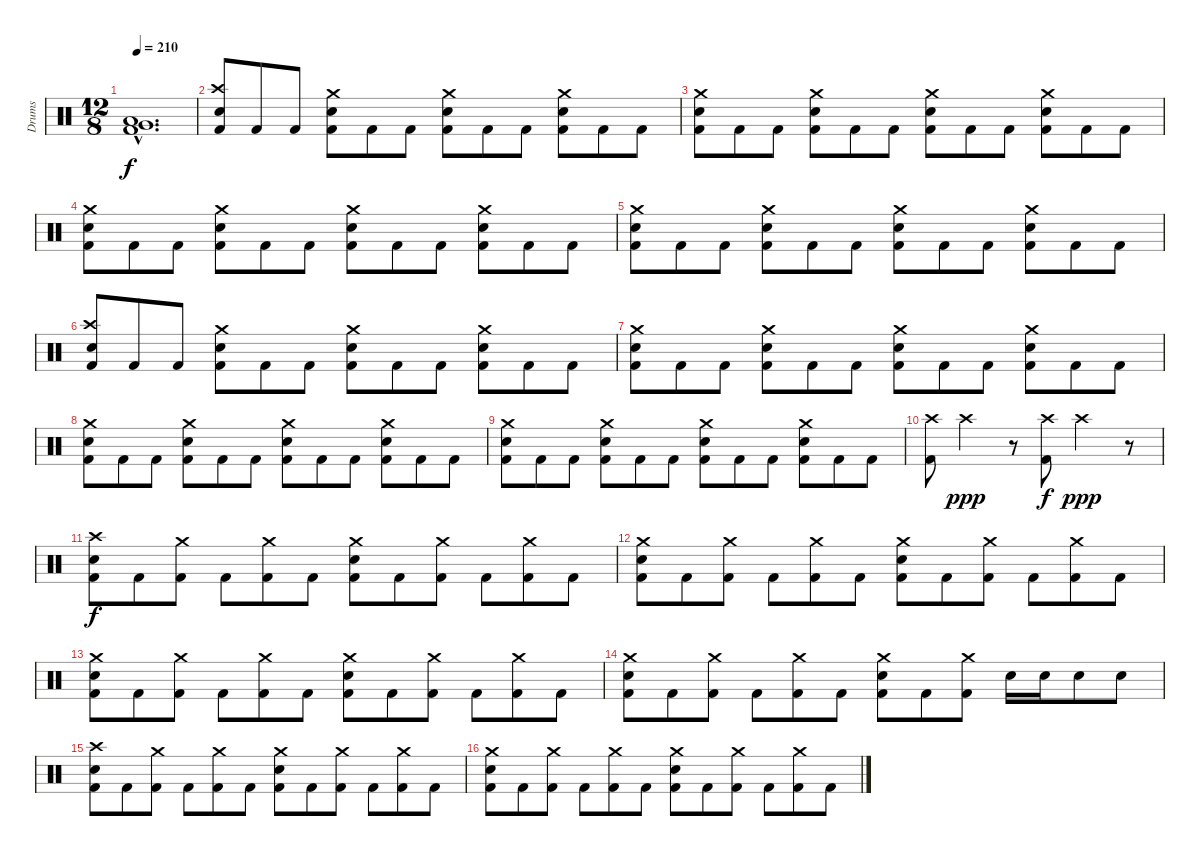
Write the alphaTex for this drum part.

\track ("Drums" "Drums") {instrument percussion}
\staff {score}
\articulation defaults
\ts (12 8)
\tempo 210
\clef neutral
\ks c
("Low Tom (hit)"{hac} "Very Low Tom (hit)"{hac} "Kick (hit) 2"{hac}).1{d dy f} |
("Crash high (hit)" "Electric Snare (hit)" "Kick (hit) 2").8 "Kick (hit) 2".8 "Kick (hit) 2".8 ("Crash medium (hit)" "Electric Snare (hit)" "Kick (hit) 2").8 "Kick (hit) 2".8 "Kick (hit) 2".8 ("Crash medium (hit)" "Electric Snare (hit)" "Kick (hit) 2").8 "Kick (hit) 2".8 "Kick (hit) 2".8 ("Crash medium (hit)" "Electric Snare (hit)" "Kick (hit) 2").8 "Kick (hit) 2".8 "Kick (hit) 2".8 |
("Crash medium (hit)" "Electric Snare (hit)" "Kick (hit) 2").8 "Kick (hit) 2".8 "Kick (hit) 2".8 ("Crash medium (hit)" "Electric Snare (hit)" "Kick (hit) 2").8 "Kick (hit) 2".8 "Kick (hit) 2".8 ("Crash medium (hit)" "Electric Snare (hit)" "Kick (hit) 2").8 "Kick (hit) 2".8 "Kick (hit) 2".8 ("Crash medium (hit)" "Electric Snare (hit)" "Kick (hit) 2").8 "Kick (hit) 2".8 "Kick (hit) 2".8 |
("Crash medium (hit)" "Electric Snare (hit)" "Kick (hit) 2").8 "Kick (hit) 2".8 "Kick (hit) 2".8 ("Crash medium (hit)" "Electric Snare (hit)" "Kick (hit) 2").8 "Kick (hit) 2".8 "Kick (hit) 2".8 ("Crash medium (hit)" "Electric Snare (hit)" "Kick (hit) 2").8 "Kick (hit) 2".8 "Kick (hit) 2".8 ("Crash medium (hit)" "Electric Snare (hit)" "Kick (hit) 2").8 "Kick (hit) 2".8 "Kick (hit) 2".8 |
("Crash medium (hit)" "Electric Snare (hit)" "Kick (hit) 2").8 "Kick (hit) 2".8 "Kick (hit) 2".8 ("Crash medium (hit)" "Electric Snare (hit)" "Kick (hit) 2").8 "Kick (hit) 2".8 "Kick (hit) 2".8 ("Crash medium (hit)" "Electric Snare (hit)" "Kick (hit) 2").8 "Kick (hit) 2".8 "Kick (hit) 2".8 ("Crash medium (hit)" "Electric Snare (hit)" "Kick (hit) 2").8 "Kick (hit) 2".8 "Kick (hit) 2".8 |
("Crash high (hit)" "Electric Snare (hit)" "Kick (hit) 2").8 "Kick (hit) 2".8 "Kick (hit) 2".8 ("Crash medium (hit)" "Electric Snare (hit)" "Kick (hit) 2").8 "Kick (hit) 2".8 "Kick (hit) 2".8 ("Crash medium (hit)" "Electric Snare (hit)" "Kick (hit) 2").8 "Kick (hit) 2".8 "Kick (hit) 2".8 ("Crash medium (hit)" "Electric Snare (hit)" "Kick (hit) 2").8 "Kick (hit) 2".8 "Kick (hit) 2".8 |
("Crash medium (hit)" "Electric Snare (hit)" "Kick (hit) 2").8 "Kick (hit) 2".8 "Kick (hit) 2".8 ("Crash medium (hit)" "Electric Snare (hit)" "Kick (hit) 2").8 "Kick (hit) 2".8 "Kick (hit) 2".8 ("Crash medium (hit)" "Electric Snare (hit)" "Kick (hit) 2").8 "Kick (hit) 2".8 "Kick (hit) 2".8 ("Crash medium (hit)" "Electric Snare (hit)" "Kick (hit) 2").8 "Kick (hit) 2".8 "Kick (hit) 2".8 |
("Crash medium (hit)" "Electric Snare (hit)" "Kick (hit) 2").8 "Kick (hit) 2".8 "Kick (hit) 2".8 ("Crash medium (hit)" "Electric Snare (hit)" "Kick (hit) 2").8 "Kick (hit) 2".8 "Kick (hit) 2".8 ("Crash medium (hit)" "Electric Snare (hit)" "Kick (hit) 2").8 "Kick (hit) 2".8 "Kick (hit) 2".8 ("Crash medium (hit)" "Electric Snare (hit)" "Kick (hit) 2").8 "Kick (hit) 2".8 "Kick (hit) 2".8 |
("Crash medium (hit)" "Electric Snare (hit)" "Kick (hit) 2").8 "Kick (hit) 2".8 "Kick (hit) 2".8 ("Crash medium (hit)" "Electric Snare (hit)" "Kick (hit) 2").8 "Kick (hit) 2".8 "Kick (hit) 2".8 ("Crash medium (hit)" "Electric Snare (hit)" "Kick (hit) 2").8 "Kick (hit) 2".8 "Kick (hit) 2".8 ("Crash medium (hit)" "Electric Snare (hit)" "Kick (hit) 2").8 "Kick (hit) 2".8 "Kick (hit) 2".8 |
("Crash high (hit)" "Kick (hit) 2").8 "Crash high (hit)".2{dy ppp} r.8 ("Crash high (hit)" "Kick (hit) 2").8{dy f} "Crash high (hit)".2{dy ppp} r.8 |
("Crash high (hit)" "Electric Snare (hit)" "Kick (hit) 2").8{dy f} "Kick (hit) 2".8 ("Crash medium (hit)" "Kick (hit) 2").8 "Kick (hit) 2".8 ("Crash medium (hit)" "Kick (hit) 2").8 "Kick (hit) 2".8 ("Crash medium (hit)" "Electric Snare (hit)" "Kick (hit) 2").8 "Kick (hit) 2".8 ("Crash medium (hit)" "Kick (hit) 2").8 "Kick (hit) 2".8 ("Crash medium (hit)" "Kick (hit) 2").8 "Kick (hit) 2".8 |
("Crash medium (hit)" "Electric Snare (hit)" "Kick (hit) 2").8 "Kick (hit) 2".8 ("Crash medium (hit)" "Kick (hit) 2").8 "Kick (hit) 2".8 ("Crash medium (hit)" "Kick (hit) 2").8 "Kick (hit) 2".8 ("Crash medium (hit)" "Electric Snare (hit)" "Kick (hit) 2").8 "Kick (hit) 2".8 ("Crash medium (hit)" "Kick (hit) 2").8 "Kick (hit) 2".8 ("Crash medium (hit)" "Kick (hit) 2").8 "Kick (hit) 2".8 |
("Crash medium (hit)" "Electric Snare (hit)" "Kick (hit) 2").8 "Kick (hit) 2".8 ("Crash medium (hit)" "Kick (hit) 2").8 "Kick (hit) 2".8 ("Crash medium (hit)" "Kick (hit) 2").8 "Kick (hit) 2".8 ("Crash medium (hit)" "Electric Snare (hit)" "Kick (hit) 2").8 "Kick (hit) 2".8 ("Crash medium (hit)" "Kick (hit) 2").8 "Kick (hit) 2".8 ("Crash medium (hit)" "Kick (hit) 2").8 "Kick (hit) 2".8 |
("Crash medium (hit)" "Electric Snare (hit)" "Kick (hit) 2").8 "Kick (hit) 2".8 ("Crash medium (hit)" "Kick (hit) 2").8 "Kick (hit) 2".8 ("Crash medium (hit)" "Kick (hit) 2").8 "Kick (hit) 2".8 ("Crash medium (hit)" "Electric Snare (hit)" "Kick (hit) 2").8 "Kick (hit) 2".8 ("Crash medium (hit)" "Kick (hit) 2").8 "Electric Snare (hit)".16 "Electric Snare (hit)".16 "Electric Snare (hit)".8 "Electric Snare (hit)".8 |
("Crash high (hit)" "Electric Snare (hit)" "Kick (hit) 2").8 "Kick (hit) 2".8 ("Crash medium (hit)" "Kick (hit) 2").8 "Kick (hit) 2".8 ("Crash medium (hit)" "Kick (hit) 2").8 "Kick (hit) 2".8 ("Crash medium (hit)" "Electric Snare (hit)" "Kick (hit) 2").8 "Kick (hit) 2".8 ("Crash medium (hit)" "Kick (hit) 2").8 "Kick (hit) 2".8 ("Crash medium (hit)" "Kick (hit) 2").8 "Kick (hit) 2".8 |
("Crash medium (hit)" "Electric Snare (hit)" "Kick (hit) 2").8 "Kick (hit) 2".8 ("Crash medium (hit)" "Kick (hit) 2").8 "Kick (hit) 2".8 ("Crash medium (hit)" "Kick (hit) 2").8 "Kick (hit) 2".8 ("Crash medium (hit)" "Electric Snare (hit)" "Kick (hit) 2").8 "Kick (hit) 2".8 ("Crash medium (hit)" "Kick (hit) 2").8 "Kick (hit) 2".8 ("Crash medium (hit)" "Kick (hit) 2").8 "Kick (hit) 2".8
